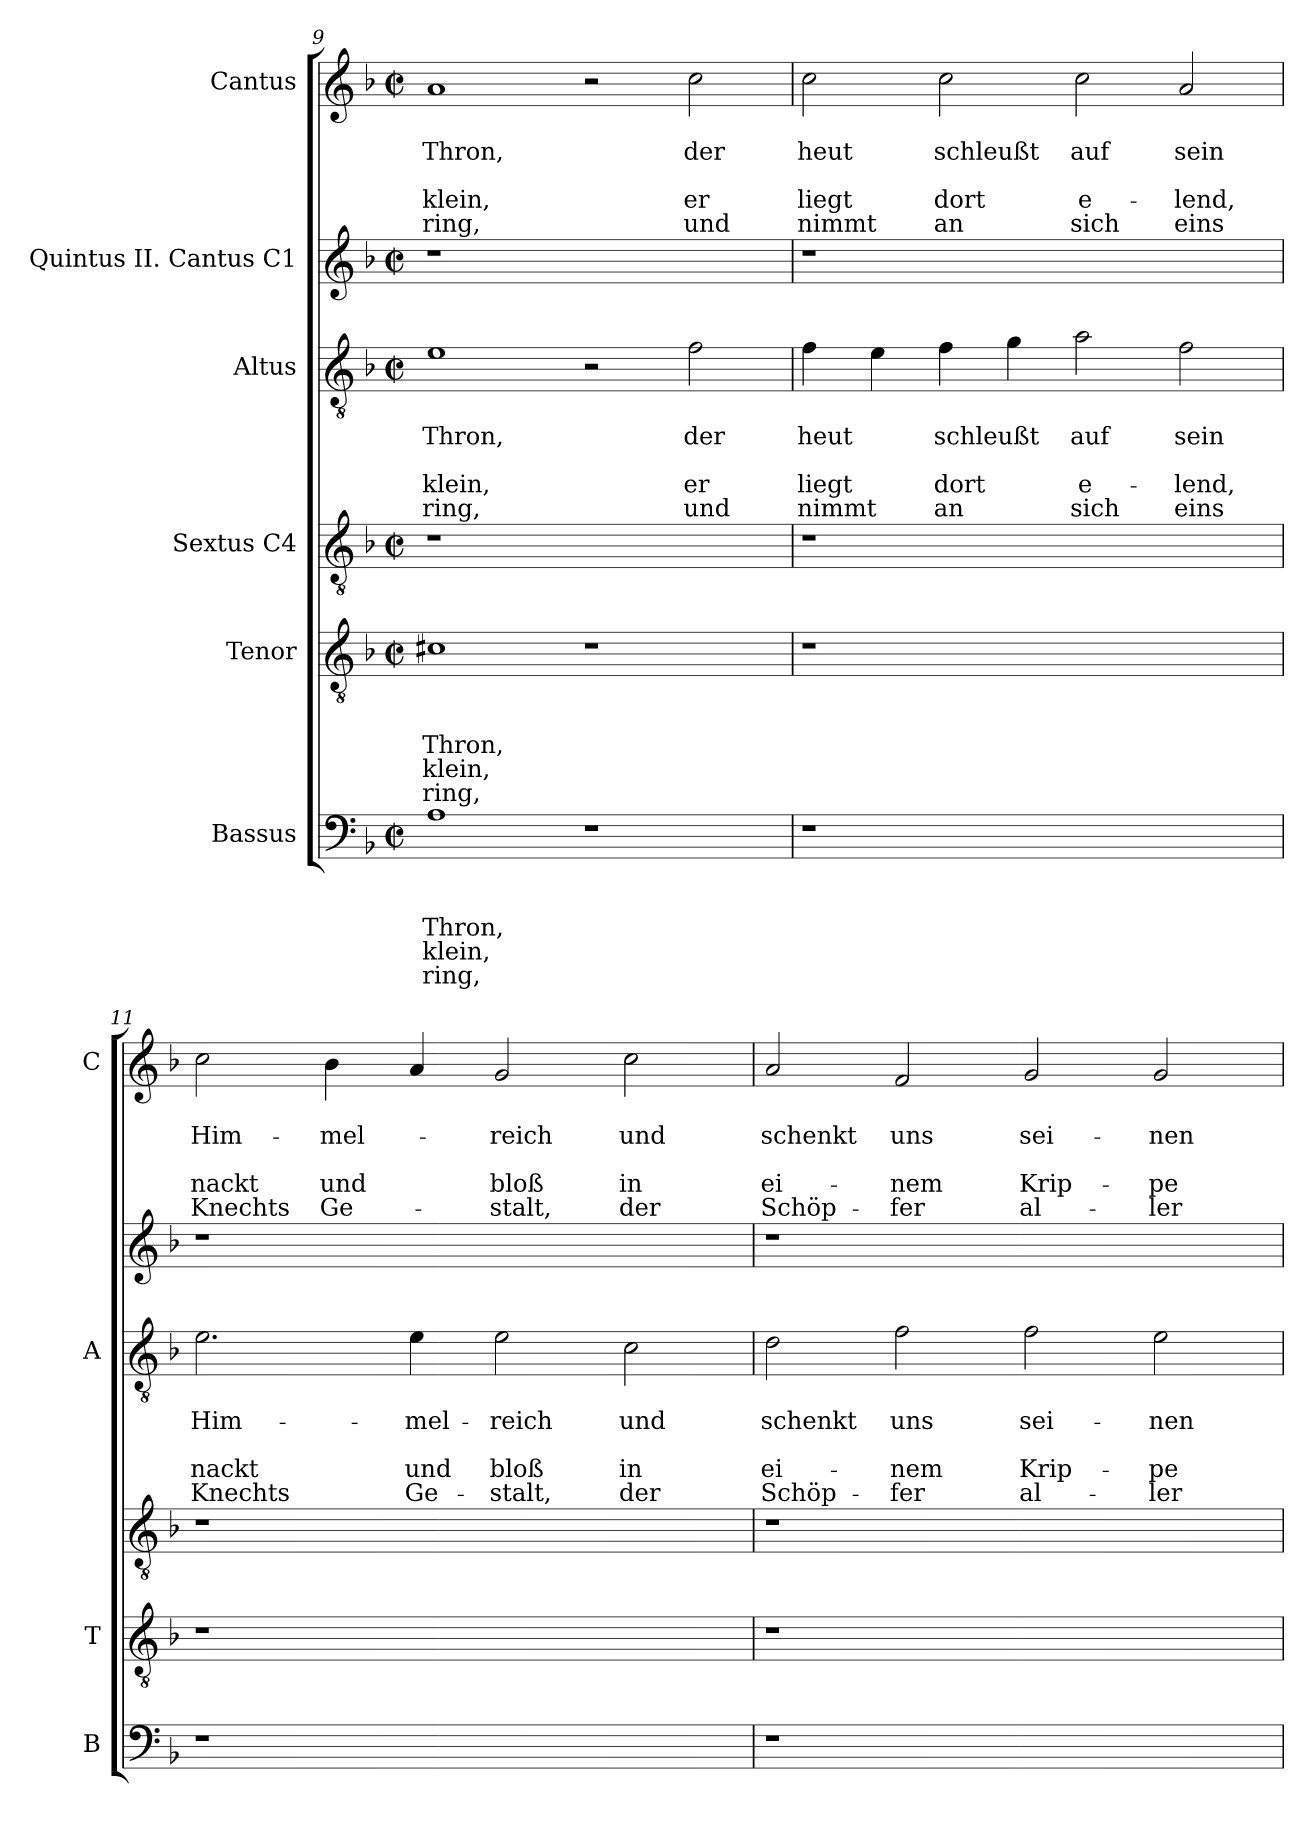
**kern	**text	**text	**text	**text	**text	**kern	**text	**text	**text	**text	**text	**kern	**kern	**text	**text	**text	**text	**text	**kern	**kern	**text	**text	**text	**text	**text
*part6	*part6	*part6	*part6	*part6	*part6	*part5	*part5	*part5	*part5	*part5	*part5	*part4	*part3	*part3	*part3	*part3	*part3	*part3	*part2	*part1	*part1	*part1	*part1	*part1	*part1
*staff6	*staff6	*staff6	*staff6	*staff6	*staff6	*staff5	*staff5	*staff5	*staff5	*staff5	*staff5	*staff4	*staff3	*staff3	*staff3	*staff3	*staff3	*staff3	*staff2	*staff1	*staff1	*staff1	*staff1	*staff1	*staff1
*I"Bassus	*	*	*	*	*	*I"Tenor	*	*	*	*	*	*I"Sextus C4	*I"Altus	*	*	*	*	*	*I"Quintus II. Cantus C1	*I"Cantus	*	*	*	*	*
*I'B	*	*	*	*	*	*I'T	*	*	*	*	*	*	*I'A	*	*	*	*	*	*	*I'C	*	*	*	*	*
*clefF4	*	*	*	*	*	*clefGv2	*	*	*	*	*	*clefGv2	*clefGv2	*	*	*	*	*	*clefG2	*clefG2	*	*	*	*	*
*k[b-]	*	*	*	*	*	*k[b-]	*	*	*	*	*	*k[b-]	*k[b-]	*	*	*	*	*	*k[b-]	*k[b-]	*	*	*	*	*
*F:	*	*	*	*	*	*F:	*	*	*	*	*	*F:	*F:	*	*	*	*	*	*F:	*F:	*	*	*	*	*
*M2/2	*	*	*	*	*	*M2/2	*	*	*	*	*	*M2/2	*M2/2	*	*	*	*	*	*M2/2	*M2/2	*	*	*	*	*
*met(c|)	*	*	*	*	*	*met(c|)	*	*	*	*	*	*met(c|)	*met(c|)	*	*	*	*	*	*met(c|)	*met(c|)	*	*	*	*	*
=9	=9	=9	=9	=9	=9	=9	=9	=9	=9	=9	=9	=9	=9	=9	=9	=9	=9	=9	=9	=9	=9	=9	=9	=9	=9
!	!	!	!LO:LY:b	!LO:LY:b	!LO:LY:b	!	!	!	!LO:LY:b	!LO:LY:b	!LO:LY:b	!	!	!	!LO:LY:b	!	!LO:LY:b	!LO:LY:b	!	!	!	!LO:LY:b	!	!LO:LY:b	!LO:LY:b
1A	.	.	Thron,	klein,	-ring,	1c#X	.	.	Thron,	klein,	-ring,	1r	1e	.	Thron,	.	klein,	-ring,	1r	1a	.	Thron,	.	klein,	-ring,
1r	.	.	.	.	.	1r	.	.	.	.	.	1ryy	2r	.	.	.	.	.	1ryy	2r	.	.	.	.	.
!	!	!	!	!	!	!	!	!	!	!	!	!	!	!	!LO:LY:b	!	!LO:LY:b	!LO:LY:b	!	!	!	!LO:LY:b	!	!LO:LY:b	!LO:LY:b
.	.	.	.	.	.	.	.	.	.	.	.	.	2f\	.	der	.	er	und	.	2cc\	.	der	.	er	und
!!LO:LB:g=z
=10	=10	=10	=10	=10	=10	=10	=10	=10	=10	=10	=10	=10	=10	=10	=10	=10	=10	=10	=10	=10	=10	=10	=10	=10	=10
!	!	!	!	!	!	!	!	!	!	!	!	!	!	!	!LO:LY:b	!	!LO:LY:b	!LO:LY:b	!	!	!	!LO:LY:b	!	!LO:LY:b	!LO:LY:b
1r	.	.	.	.	.	1r	.	.	.	.	.	1r	4f\	.	heut	.	liegt	nimmt	1r	2cc\	.	heut	.	liegt	nimmt
.	.	.	.	.	.	.	.	.	.	.	.	.	4e\	.	.	.	.	.	.	.	.	.	.	.	.
!	!	!	!	!	!	!	!	!	!	!	!	!	!	!	!LO:LY:b	!	!LO:LY:b	!LO:LY:b	!	!	!	!LO:LY:b	!	!LO:LY:b	!LO:LY:b
.	.	.	.	.	.	.	.	.	.	.	.	.	4f\	.	schleußt	.	dort	an	.	2cc\	.	schleußt	.	dort	an
.	.	.	.	.	.	.	.	.	.	.	.	.	4g\	.	.	.	.	.	.	.	.	.	.	.	.
!	!	!	!	!	!	!	!	!	!	!	!	!	!	!	!LO:LY:b	!	!LO:LY:b	!LO:LY:b	!	!	!	!LO:LY:b	!	!LO:LY:b	!LO:LY:b
1ryy	.	.	.	.	.	1ryy	.	.	.	.	.	1ryy	2a\	.	auf	.	e-	sich	1ryy	2cc\	.	auf	.	e-	sich
!	!	!	!	!	!	!	!	!	!	!	!	!	!	!	!LO:LY:b	!	!LO:LY:b	!LO:LY:b	!	!	!	!LO:LY:b	!	!LO:LY:b	!LO:LY:b
.	.	.	.	.	.	.	.	.	.	.	.	.	2f\	.	sein	.	-lend,	eins	.	2a/	.	sein	.	-lend,	eins
=11	=11	=11	=11	=11	=11	=11	=11	=11	=11	=11	=11	=11	=11	=11	=11	=11	=11	=11	=11	=11	=11	=11	=11	=11	=11
!	!	!	!	!	!	!	!	!	!	!	!	!	!	!	!LO:LY:b	!	!LO:LY:b	!LO:LY:b	!	!	!	!LO:LY:b	!	!LO:LY:b	!LO:LY:b
1r	.	.	.	.	.	1r	.	.	.	.	.	1r	2.e\	.	Him-	.	nackt	Knechts	1r	2cc\	.	Him-	.	nackt	Knechts
!	!	!	!	!	!	!	!	!	!	!	!	!	!	!	!	!	!	!	!	!	!	!LO:LY:b	!	!LO:LY:b	!LO:LY:b
.	.	.	.	.	.	.	.	.	.	.	.	.	.	.	.	.	.	.	.	4b-\	.	-mel-	.	und	Ge-
!	!	!	!	!	!	!	!	!	!	!	!	!	!	!	!LO:LY:b	!	!LO:LY:b	!LO:LY:b	!	!	!	!	!	!	!
.	.	.	.	.	.	.	.	.	.	.	.	.	4e\	.	-mel-	.	und	Ge-	.	4a/	.	.	.	.	.
!	!	!	!	!	!	!	!	!	!	!	!	!	!	!	!LO:LY:b	!	!LO:LY:b	!LO:LY:b	!	!	!	!LO:LY:b	!	!LO:LY:b	!LO:LY:b
1ryy	.	.	.	.	.	1ryy	.	.	.	.	.	1ryy	2e\	.	-reich	.	bloß	-stalt,	1ryy	2g/	.	-reich	.	bloß	-stalt,
!	!	!	!	!	!	!	!	!	!	!	!	!	!	!	!LO:LY:b	!	!LO:LY:b	!LO:LY:b	!	!	!	!LO:LY:b	!	!LO:LY:b	!LO:LY:b
.	.	.	.	.	.	.	.	.	.	.	.	.	2c\	.	und	.	in	der	.	2cc\	.	und	.	in	der
=12	=12	=12	=12	=12	=12	=12	=12	=12	=12	=12	=12	=12	=12	=12	=12	=12	=12	=12	=12	=12	=12	=12	=12	=12	=12
!	!	!	!	!	!	!	!	!	!	!	!	!	!	!	!LO:LY:b	!	!LO:LY:b	!LO:LY:b	!	!	!	!LO:LY:b	!	!LO:LY:b	!LO:LY:b
1r	.	.	.	.	.	1r	.	.	.	.	.	1r	2d\	.	schenkt	.	ei-	Schöp-	1r	2a/	.	schenkt	.	ei-	Schöp-
!	!	!	!	!	!	!	!	!	!	!	!	!	!	!	!LO:LY:b	!	!LO:LY:b	!LO:LY:b	!	!	!	!LO:LY:b	!	!LO:LY:b	!LO:LY:b
.	.	.	.	.	.	.	.	.	.	.	.	.	2f\	.	uns	.	-nem	-fer	.	2f/	.	uns	.	-nem	-fer
!	!	!	!	!	!	!	!	!	!	!	!	!	!	!	!LO:LY:b	!	!LO:LY:b	!LO:LY:b	!	!	!	!LO:LY:b	!	!LO:LY:b	!LO:LY:b
1ryy	.	.	.	.	.	1ryy	.	.	.	.	.	1ryy	2f\	.	sei-	.	Krip-	al-	1ryy	2g/	.	sei-	.	Krip-	al-
!	!	!	!	!	!	!	!	!	!	!	!	!	!	!	!LO:LY:b	!	!LO:LY:b	!LO:LY:b	!	!	!	!LO:LY:b	!	!LO:LY:b	!LO:LY:b
.	.	.	.	.	.	.	.	.	.	.	.	.	2e\	.	-nen	.	-pe-	-ler	.	2g/	.	-nen	.	-pe-	-ler
=	=	=	=	=	=	=	=	=	=	=	=	=	=	=	=	=	=	=	=	=	=	=	=	=	=
*-	*-	*-	*-	*-	*-	*-	*-	*-	*-	*-	*-	*-	*-	*-	*-	*-	*-	*-	*-	*-	*-	*-	*-	*-	*-
